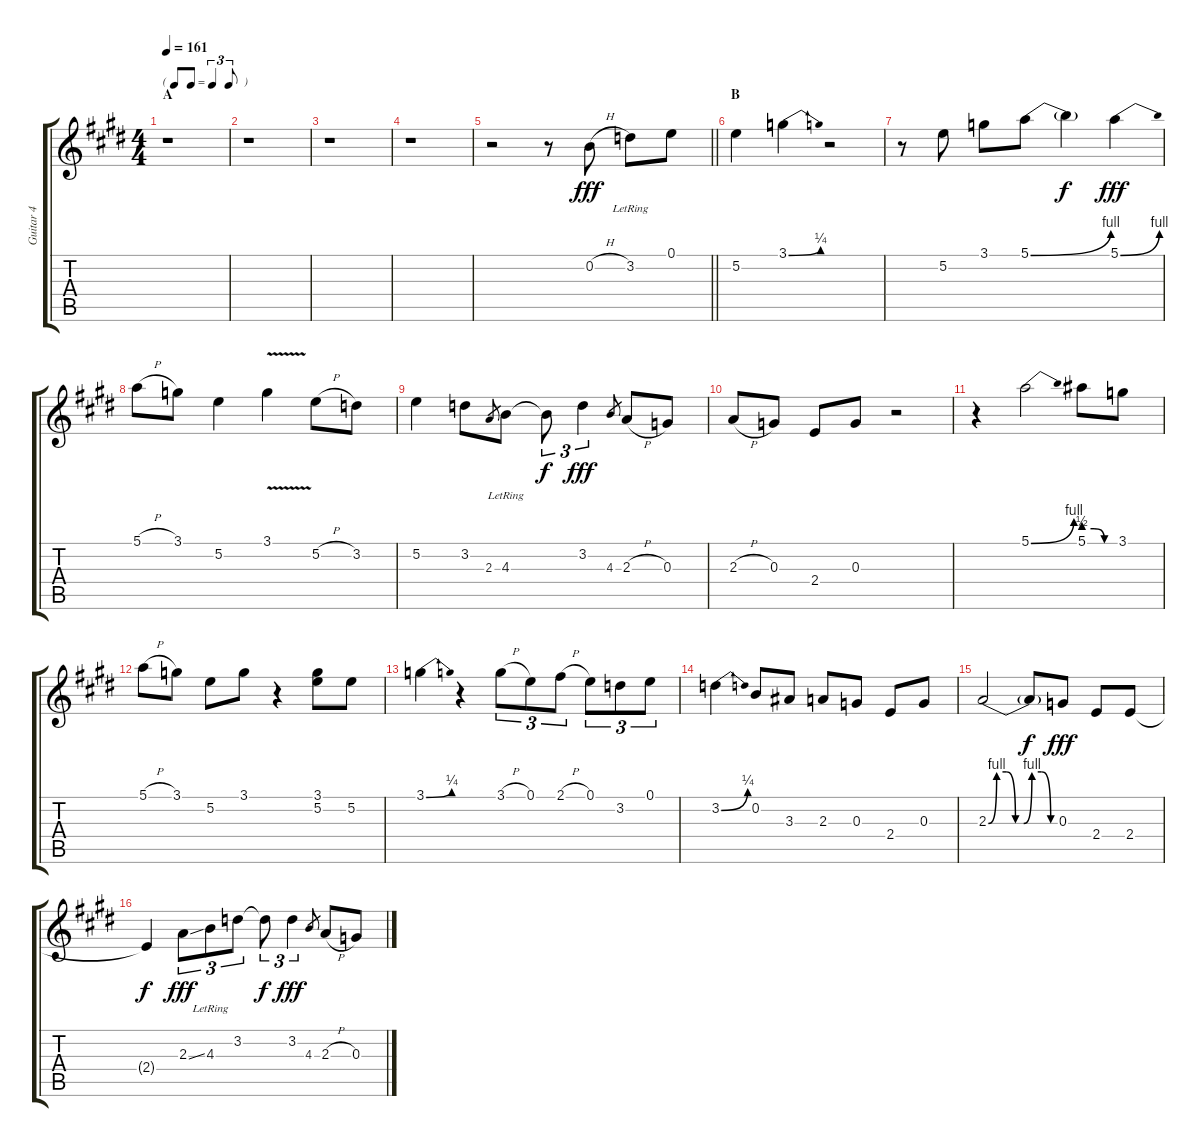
\track ("Guitar 4" "Guitar 4") {instrument electricguitarjazz}
\staff {score tabs}
\tuning (E4 B3 G3 D3 A2 E2) {hide}
\ts (4 4)
\tf triplet8th
\section ("" "A")
\tempo 161
\clef g2
\ks e
r.1{dy fff instrument electricguitarjazz} |
r.1 |
r.1 |
r.1 |
\barLineRight lightlight
r.2 r.8 0.2{h}.8 3.2{lr}.8 0.1.8 |
\section ("" "B")
5.2.4 3.1{be (bend 0 0 60 1)}.4 r.2 |
r.8 5.2.8 3.1.8 5.1{be (bend 0 0 60 4)}.8 5.1{t}.4{dy f} 5.1{be (bend 0 0 60 4)}.4{dy fff} |
5.1{h}.8 3.1.8 5.2.4 3.1{v}.4 5.2{h}.8 3.2.8 |
5.2.4 3.2.8 2.3.8{gr} 4.3{lr}.8 4.3{t}.8{tu (3 2) dy f} 3.2.4{tu (3 2) dy fff} 4.3.8{gr} 2.3{h}.8 0.3.8 |
2.3{h}.8 0.3.8 2.4.8 0.3.8 r.2 |
r.4 5.1{be (bend 0 0 60 4)}.2 5.1{be (custom 0 2 20 2 40 0 60 0)}.8 3.1.8 |
5.1{h}.8 3.1.8 5.2.8 3.1.8 r.4 (3.1 5.2).8 5.2.8 |
3.1{be (bend 0 0 60 1)}.4 r.4 3.1{h}.8{tu (3 2)} 0.1.8{tu (3 2)} 2.1{h}.8{tu (3 2)} 0.1.8{tu (3 2)} 3.2.8{tu (3 2)} 0.1.8{tu (3 2)} |
3.2{be (bend 0 0 60 1)}.4 0.2.8 3.3.8 2.3.8 0.3.8 2.4.8 0.3.8 |
2.3{be (custom 0 0 7 4 15 4 23 0 30 0 37 4 45 4 53 0 60 0)}.2 2.3{t}.8{dy f} 0.3.8{dy fff} 2.4.8 2.4.8 |
2.4{t}.4{dy f} 2.3{ss}.8{tu (3 2) dy fff} 4.3{lr}.8{tu (3 2)} 3.2.8{tu (3 2)} 3.2{t}.8{tu (3 2) dy f} 3.2.4{tu (3 2) dy fff} 4.3.8{gr} 2.3{h}.8 0.3.8
